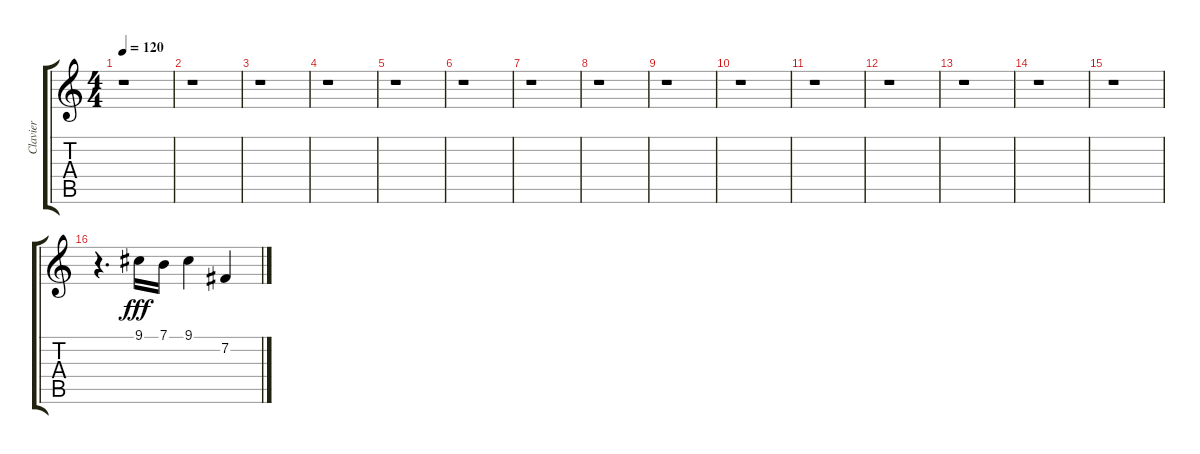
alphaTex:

\track ("Clavier" "Clavier") {instrument trombone}
\staff {score tabs}
\tuning (E4 B3 G3 D3 A2 E2) {hide}
\ts (4 4)
\tempo 120
\clef g2
\ks c
r.1{dy f} |
r.1 |
r.1 |
r.1 |
r.1 |
r.1 |
r.1 |
r.1 |
r.1 |
r.1 |
r.1 |
r.1 |
r.1 |
r.1 |
r.1 |
r.4{d} 9.1.16{dy fff} 7.1.16 9.1.4 7.2.4
